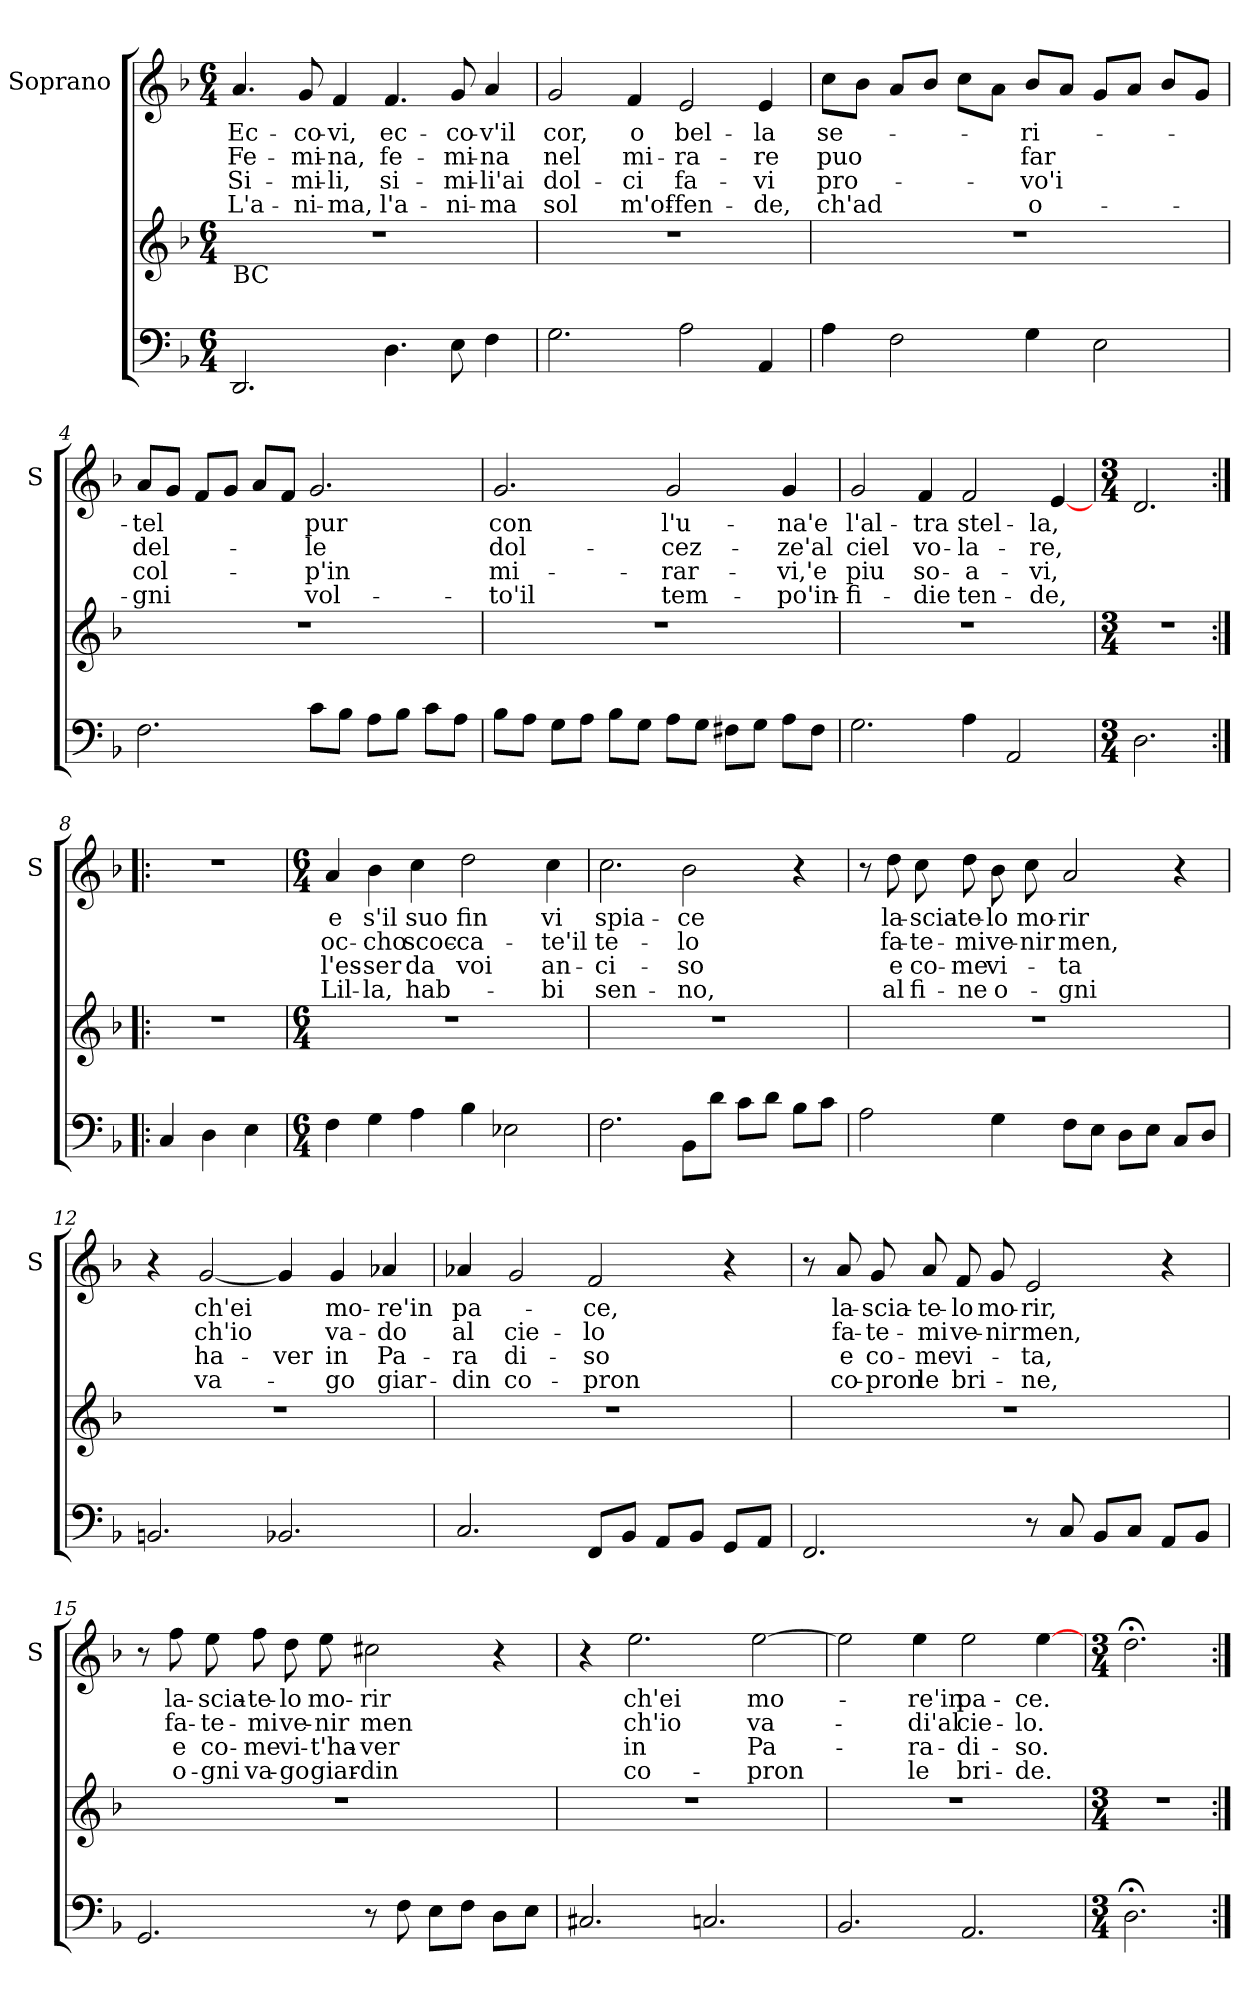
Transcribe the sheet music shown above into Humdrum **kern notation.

**kern	**kern	**kern	**text	**text	**text	**text
*part2	*part2	*part1	*part1	*part1	*part1	*part1
*staff3	*staff2	*staff1	*staff1	*staff1	*staff1	*staff1
*	*	*I"Soprano	*	*	*	*
*	*	*I'S	*	*	*	*
*clefF4	*clefG2	*clefG2	*	*	*	*
*k[b-]	*k[b-]	*k[b-]	*	*	*	*
*F:	*F:	*F:	*	*	*	*
*M6/4	*M6/4	*M6/4	*	*	*	*
=1	=1	=1	=1	=1	=1	=1
!	!LO:TX:b:t=BC	!	!	!	!	!
!	!	!	!LO:LY:b	!LO:LY:b	!LO:LY:b	!LO:LY:b
2.DD/	1.r	4.a/	Ec-	Fe-	Si-	L'a-
!	!	!	!LO:LY:b	!LO:LY:b	!LO:LY:b	!LO:LY:b
.	.	8g/	-co-	-mi-	-mi-	-ni-
!	!	!	!LO:LY:b	!LO:LY:b	!LO:LY:b	!LO:LY:b
.	.	4f/	-vi,	-na,	-li,	-ma,
!	!	!	!LO:LY:b	!LO:LY:b	!LO:LY:b	!LO:LY:b
4.D\	.	4.f/	ec-	fe-	si-	l'a-
!	!	!	!LO:LY:b	!LO:LY:b	!LO:LY:b	!LO:LY:b
8E\	.	8g/	-co-	-mi-	-mi-	-ni-
!	!	!	!LO:LY:b	!LO:LY:b	!LO:LY:b	!LO:LY:b
4F\	.	4a/	-v'il	-na	-li'ai	-ma
=2	=2	=2	=2	=2	=2	=2
!	!	!	!LO:LY:b	!LO:LY:b	!LO:LY:b	!LO:LY:b
2.G\	1.r	2g/	cor,	nel	dol-	sol
!	!	!	!LO:LY:b	!LO:LY:b	!LO:LY:b	!LO:LY:b
.	.	4f/	o	mi-	-ci	m'of-
!	!	!	!LO:LY:b	!LO:LY:b	!LO:LY:b	!LO:LY:b
2A\	.	2e/	bel-	-ra-	fa-	-fen-
!	!	!	!LO:LY:b	!LO:LY:b	!LO:LY:b	!LO:LY:b
4AA/	.	4e/	-la	-re	-vi	-de,
=3	=3	=3	=3	=3	=3	=3
!	!	!	!LO:LY:b	!LO:LY:b	!LO:LY:b	!LO:LY:b
4A\	1.r	8cc\L	se-	puo	pro-	ch'ad
.	.	8b-\J	.	.	.	.
2F\	.	8a/L	.	.	.	.
.	.	8b-/J	.	.	.	.
.	.	8cc\L	.	.	.	.
.	.	8a\J	.	.	.	.
!	!	!	!LO:LY:b	!LO:LY:b	!LO:LY:b	!LO:LY:b
4G\	.	8b-/L	-ri-	far	-vo'i	o-
.	.	8a/J	.	.	.	.
2E\	.	8g/L	.	.	.	.
.	.	8a/J	.	.	.	.
.	.	8b-/L	.	.	.	.
.	.	8g/J	.	.	.	.
!!LO:LB:g=z
=4	=4	=4	=4	=4	=4	=4
!	!	!	!LO:LY:b	!LO:LY:b	!LO:LY:b	!LO:LY:b
2.F\	1.r	8a/L	-tel	del-	col-	-gni
.	.	8g/J	.	.	.	.
.	.	8f/L	.	.	.	.
.	.	8g/J	.	.	.	.
.	.	8a/L	.	.	.	.
.	.	8f/J	.	.	.	.
!	!	!	!LO:LY:b	!LO:LY:b	!LO:LY:b	!LO:LY:b
8c\L	.	2.g/	pur	-le	-p'in	vol-
8B-\J	.	.	.	.	.	.
8A\L	.	.	.	.	.	.
8B-\J	.	.	.	.	.	.
8c\L	.	.	.	.	.	.
8A\J	.	.	.	.	.	.
=5	=5	=5	=5	=5	=5	=5
!	!	!	!LO:LY:b	!LO:LY:b	!LO:LY:b	!LO:LY:b
8B-\L	1.r	2.g/	con	dol-	mi-	-to'il
8A\J	.	.	.	.	.	.
8G\L	.	.	.	.	.	.
8A\J	.	.	.	.	.	.
8B-\L	.	.	.	.	.	.
8G\J	.	.	.	.	.	.
!	!	!	!LO:LY:b	!LO:LY:b	!LO:LY:b	!LO:LY:b
8A\L	.	2g/	l'u-	-cez-	-rar-	tem-
8G\J	.	.	.	.	.	.
8F#X\L	.	.	.	.	.	.
8G\J	.	.	.	.	.	.
!	!	!	!LO:LY:b	!LO:LY:b	!LO:LY:b	!LO:LY:b
8A\L	.	4g/	-na'e	-ze'al	-vi,'e	-po'in-
8F#\J	.	.	.	.	.	.
=6	=6	=6	=6	=6	=6	=6
!	!	!	!LO:LY:b	!LO:LY:b	!LO:LY:b	!LO:LY:b
2.G\	1.r	2g/	l'al-	ciel	piu	-fi-
!	!	!	!LO:LY:b	!LO:LY:b	!LO:LY:b	!LO:LY:b
.	.	4f/	-tra	vo-	so-	-die
!	!	!	!LO:LY:b	!LO:LY:b	!LO:LY:b	!LO:LY:b
4A\	.	2f/	stel-	-la-	-a-	ten-
2AA/	.	.	.	.	.	.
!	!	!	!LO:LY:b	!LO:LY:b	!LO:LY:b	!LO:LY:b
.	.	[4e/	-la,	-re,	-vi,	-de,
=7	=7	=7	=7	=7	=7	=7
*M3/4	*M3/4	*M3/4	*	*	*	*
2.D\	2.r	2.d/	.	.	.	.
!!LO:PB:g=z
=8:|!|:	=8:|!|:	=8:|!|:	=8:|!|:	=8:|!|:	=8:|!|:	=8:|!|:
4C/	2.r	2.r	.	.	.	.
4D\	.	.	.	.	.	.
4E\	.	.	.	.	.	.
=9	=9	=9	=9	=9	=9	=9
*M6/4	*M6/4	*M6/4	*	*	*	*
!	!	!	!LO:LY:b	!LO:LY:b	!LO:LY:b	!LO:LY:b
4F\	1.r	4a/	e	oc-	l'es-	Lil-
!	!	!	!LO:LY:b	!LO:LY:b	!LO:LY:b	!LO:LY:b
4G\	.	4b-\	s'il	-cho	-ser	-la,
!	!	!	!LO:LY:b	!LO:LY:b	!LO:LY:b	!LO:LY:b
4A\	.	4cc\	suo	scoc-	da	hab-
!	!	!	!LO:LY:b	!LO:LY:b	!LO:LY:b	!
4B-\	.	2dd\	fin	-ca-	voi	.
2E-X\	.	.	.	.	.	.
!	!	!	!LO:LY:b	!LO:LY:b	!LO:LY:b	!LO:LY:b
.	.	4cc\	vi	-te'il	an-	-bi
=10	=10	=10	=10	=10	=10	=10
!	!	!	!LO:LY:b	!LO:LY:b	!LO:LY:b	!LO:LY:b
2.F\	1.r	2.cc\	spia-	te-	-ci-	sen-
!	!	!	!LO:LY:b	!LO:LY:b	!LO:LY:b	!LO:LY:b
8BB-\L	.	2b-\	-ce	-lo	-so	-no,
8d\J	.	.	.	.	.	.
8c\L	.	.	.	.	.	.
8d\J	.	.	.	.	.	.
8B-\L	.	4r	.	.	.	.
8c\J	.	.	.	.	.	.
=11	=11	=11	=11	=11	=11	=11
2A\	1.r	8r	.	.	.	.
!	!	!	!LO:LY:b	!LO:LY:b	!LO:LY:b	!LO:LY:b
.	.	8dd\	la-	fa-	e	al
!	!	!	!LO:LY:b	!LO:LY:b	!LO:LY:b	!LO:LY:b
.	.	8cc\	-scia-	-te-	co-	fi-
!	!	!	!LO:LY:b	!LO:LY:b	!LO:LY:b	!LO:LY:b
.	.	8dd\	-te-	-mi	-me	-ne
!	!	!	!LO:LY:b	!LO:LY:b	!LO:LY:b	!LO:LY:b
4G\	.	8b-\	-lo	ve-	vi-	o-
!	!	!	!LO:LY:b	!LO:LY:b	!	!
.	.	8cc\	mo-	-nir	.	.
!	!	!	!LO:LY:b	!LO:LY:b	!LO:LY:b	!LO:LY:b
8F\L	.	2a/	-rir	men,	-ta	-gni
8E\J	.	.	.	.	.	.
8D\L	.	.	.	.	.	.
8E\J	.	.	.	.	.	.
8C/L	.	4r	.	.	.	.
8D/J	.	.	.	.	.	.
!!LO:LB:g=z
=12	=12	=12	=12	=12	=12	=12
2.BBn/	1.r	4r	.	.	.	.
!	!	!	!LO:LY:b	!LO:LY:b	!LO:LY:b	!LO:LY:b
.	.	[2g/	ch'ei	ch'io	ha-	va-
!	!	!	!	!	!LO:LY:b	!
2.BB-X/	.	4g/]	.	.	-ver	.
!	!	!	!LO:LY:b	!LO:LY:b	!LO:LY:b	!LO:LY:b
.	.	4g/	mo-	va-	in	-go
!	!	!	!LO:LY:b	!LO:LY:b	!LO:LY:b	!LO:LY:b
.	.	4a-X/	-re'in	-do	Pa-	giar-
=13	=13	=13	=13	=13	=13	=13
!	!	!	!LO:LY:b	!LO:LY:b	!LO:LY:b	!LO:LY:b
2.C/	1.r	4a-X/	pa-	al	-ra	-din
!	!	!	!	!LO:LY:b	!LO:LY:b	!LO:LY:b
.	.	2g/	.	cie-	di-	co-
!	!	!	!LO:LY:b	!LO:LY:b	!LO:LY:b	!LO:LY:b
8FF/L	.	2f/	-ce,	-lo	-so	-pron
8BB-/J	.	.	.	.	.	.
8AA/L	.	.	.	.	.	.
8BB-/J	.	.	.	.	.	.
8GG/L	.	4r	.	.	.	.
8AA/J	.	.	.	.	.	.
=14	=14	=14	=14	=14	=14	=14
2.FF/	1.r	8r	.	.	.	.
!	!	!	!LO:LY:b	!LO:LY:b	!LO:LY:b	!LO:LY:b
.	.	8a/	la-	fa-	e	co-
!	!	!	!LO:LY:b	!LO:LY:b	!LO:LY:b	!LO:LY:b
.	.	8g/	-scia-	-te-	co-	-pron
!	!	!	!LO:LY:b	!LO:LY:b	!LO:LY:b	!LO:LY:b
.	.	8a/	-te-	-mi	-me	le
!	!	!	!LO:LY:b	!LO:LY:b	!LO:LY:b	!LO:LY:b
.	.	8f/	-lo	ve-	vi-	bri-
!	!	!	!LO:LY:b	!LO:LY:b	!	!
.	.	8g/	mo-	-nir	.	.
!	!	!	!LO:LY:b	!LO:LY:b	!LO:LY:b	!LO:LY:b
8r	.	2e/	-rir,	men,	-ta,	-ne,
8C/	.	.	.	.	.	.
8BB-/L	.	.	.	.	.	.
8C/J	.	.	.	.	.	.
8AA/L	.	4r	.	.	.	.
8BB-/J	.	.	.	.	.	.
!!LO:LB:g=z
=15	=15	=15	=15	=15	=15	=15
2.GG/	1.r	8r	.	.	.	.
!	!	!	!LO:LY:b	!LO:LY:b	!LO:LY:b	!LO:LY:b
.	.	8ff\	la-	fa-	e	o-
!	!	!	!LO:LY:b	!LO:LY:b	!LO:LY:b	!LO:LY:b
.	.	8ee\	-scia-	-te-	co-	-gni
!	!	!	!LO:LY:b	!LO:LY:b	!LO:LY:b	!LO:LY:b
.	.	8ff\	-te-	-mi	-me	va-
!	!	!	!LO:LY:b	!LO:LY:b	!LO:LY:b	!LO:LY:b
.	.	8dd\	-lo	ve-	vi-	-go
!	!	!	!LO:LY:b	!LO:LY:b	!LO:LY:b	!LO:LY:b
.	.	8ee\	mo-	-nir	-t'ha-	giar-
!	!	!	!LO:LY:b	!LO:LY:b	!LO:LY:b	!LO:LY:b
8r	.	2cc#X\	-rir	men	-ver	-din
8F\	.	.	.	.	.	.
8E\L	.	.	.	.	.	.
8F\J	.	.	.	.	.	.
8D\L	.	4r	.	.	.	.
8E\J	.	.	.	.	.	.
=16	=16	=16	=16	=16	=16	=16
2.C#X/	1.r	4r	.	.	.	.
!	!	!	!LO:LY:b	!LO:LY:b	!LO:LY:b	!LO:LY:b
.	.	2.ee\	ch'ei	ch'io	in	co-
2.Cn/	.	.	.	.	.	.
!	!	!	!LO:LY:b	!LO:LY:b	!LO:LY:b	!LO:LY:b
.	.	[2ee\	mo-	va-	Pa-	-pron
=17	=17	=17	=17	=17	=17	=17
2.BB-/	1.r	2ee\]	.	.	.	.
!	!	!	!LO:LY:b	!LO:LY:b	!LO:LY:b	!LO:LY:b
.	.	4ee\	-re'in	-di'al	-ra-	le
!	!	!	!LO:LY:b	!LO:LY:b	!LO:LY:b	!LO:LY:b
2.AA/	.	2ee\	pa-	cie-	-di-	bri-
!	!	!	!LO:LY:b	!LO:LY:b	!LO:LY:b	!LO:LY:b
.	.	[4ee\	-ce.	-lo.	-so.	-de.
=18	=18	=18	=18	=18	=18	=18
*M3/4	*M3/4	*M3/4	*	*	*	*
2.D;<\	2.r	2.dd;<\	.	.	.	.
=:|!	=:|!	=:|!	=:|!	=:|!	=:|!	=:|!
*-	*-	*-	*-	*-	*-	*-
